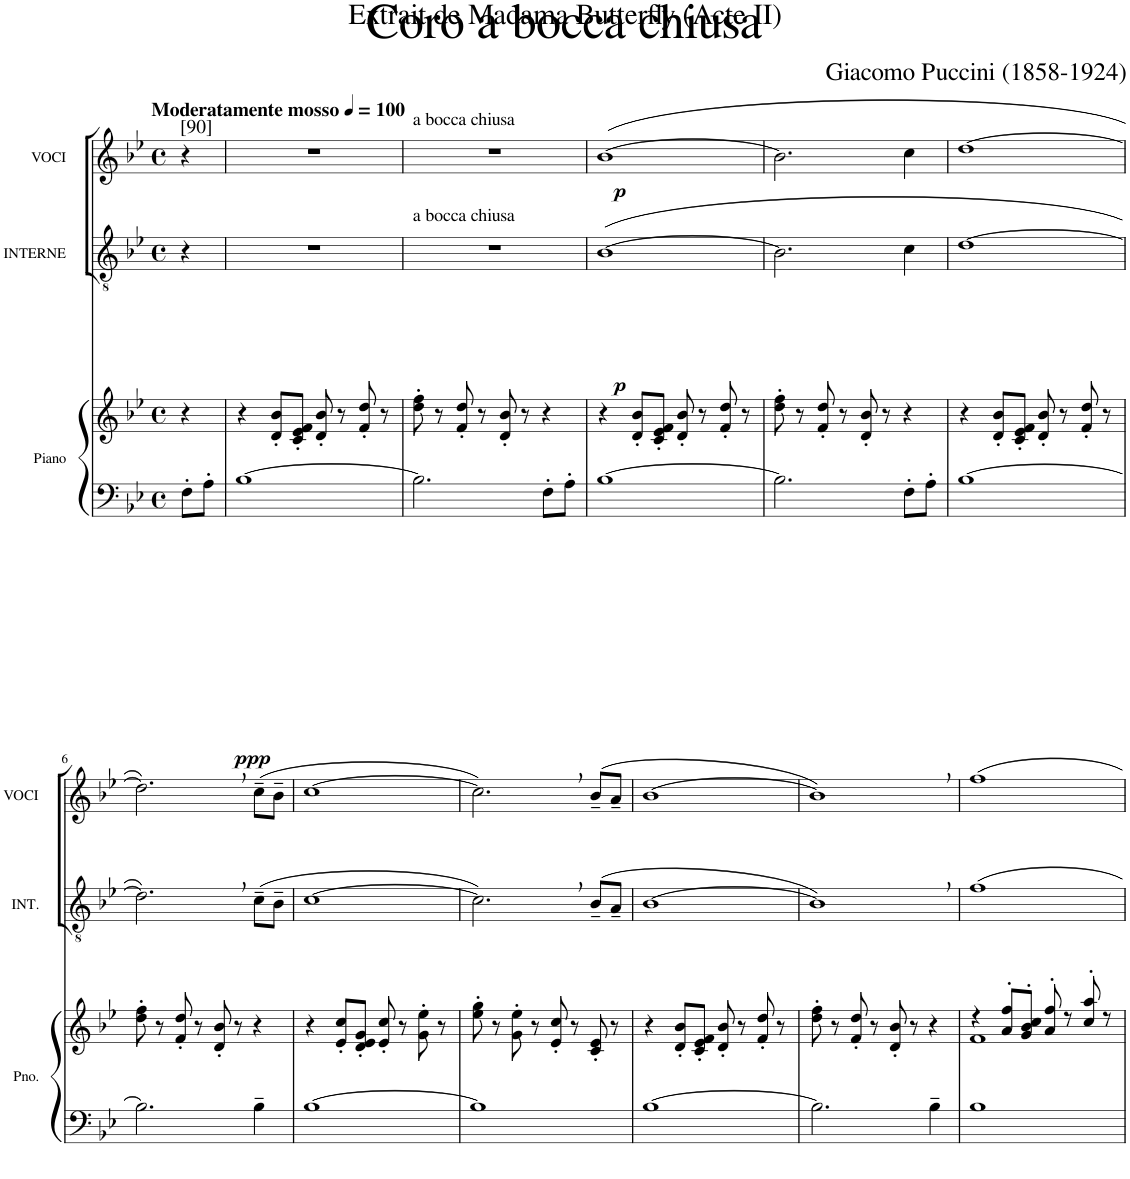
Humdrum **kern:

**kern	**kern	**dynam	**kern	**dynam	**kern	**dynam
*part3	*part3	*part3	*part2	*part2	*part1	*part1
*staff4	*staff3	*staff3/4	*staff2	*staff2	*staff1	*staff1
*I"Piano	*	*	*I"INTERNE	*	*I"VOCI	*
*I'Pno.	*	*	*I'INT.	*	*I'VOCI	*
*clefF4	*clefG2	*	*clefGv2	*	*clefG2	*
*k[b-e-]	*k[b-e-]	*	*k[b-e-]	*	*k[b-e-]	*
*M4/4	*M4/4	*	*M4/4	*	*M4/4	*
*met(c)	*met(c)	*	*met(c)	*	*met(c)	*
*MM100	*MM100	*	*MM100	*	*MM100	*
=	=	=	=	=	=	=
!	!	!	!	!	!LO:TX:a:B:t=Moderatamente mosso	!
!	!	!	!	!	!LO:TX:a:t=[90]	!
!	!	!LO:DY:b=2	!	!	!	!
8F'\L	4r	ppp	4r	.	4r	.
8A'\J	.	.	.	.	.	.
=1	=1	=1	=1	=1	=1	=1
[1B-	4r	.	1r	.	1r	.
.	8d/' 8b-/'L	.	.	.	.	.
.	8c/' 8e-/' 8f/'J	.	.	.	.	.
.	8d/' 8b-/'	.	.	.	.	.
.	8r	.	.	.	.	.
.	8f/' 8dd/'	.	.	.	.	.
.	8r	.	.	.	.	.
=2	=2	=2	=2	=2	=2	=2
!	!	!	!	!	!LO:TX:a:t=a bocca chiusa	!
!	!	!	!LO:TX:a:t=a bocca chiusa	!	!	!
2.B-\]	8dd\' 8ff\'	.	1r	.	1r	.
.	8r	.	.	.	.	.
.	8f/' 8dd/'	.	.	.	.	.
.	8r	.	.	.	.	.
.	8d/' 8b-/'	.	.	.	.	.
.	8r	.	.	.	.	.
8F'\L	4r	.	.	.	.	.
8A'\J	.	.	.	.	.	.
=3	=3	=3	=3	=3	=3	=3
!	!	!	!	!LO:DY:b	!	!LO:DY:b
[1B-	4r	.	([1B-	p	([1b-	p
.	8d/' 8b-/'L	.	.	.	.	.
.	8c/' 8e-/' 8f/'J	.	.	.	.	.
.	8d/' 8b-/'	.	.	.	.	.
.	8r	.	.	.	.	.
.	8f/' 8dd/'	.	.	.	.	.
.	8r	.	.	.	.	.
=4	=4	=4	=4	=4	=4	=4
2.B-\]	8dd\' 8ff\'	.	2.B-\]	.	2.b-\]	.
.	8r	.	.	.	.	.
.	8f/' 8dd/'	.	.	.	.	.
.	8r	.	.	.	.	.
.	8d/' 8b-/'	.	.	.	.	.
.	8r	.	.	.	.	.
8F'\L	4r	.	4c\	.	4cc\	.
8A'\J	.	.	.	.	.	.
=5	=5	=5	=5	=5	=5	=5
[1B-	4r	.	[1d	.	[1dd	.
.	8d/' 8b-/'L	.	.	.	.	.
.	8c/' 8e-/' 8f/'J	.	.	.	.	.
.	8d/' 8b-/'	.	.	.	.	.
.	8r	.	.	.	.	.
.	8f/' 8dd/'	.	.	.	.	.
.	8r	.	.	.	.	.
!!LO:LB:g=z
=6	=6	=6	=6	=6	=6	=6
2.B-\]	8dd\' 8ff\'	.	2.d,\])	.	2.dd,\])	.
.	8r	.	.	.	.	.
.	8f/' 8dd/'	.	.	.	.	.
.	8r	.	.	.	.	.
.	8d/' 8b-/'	.	.	.	.	.
.	8r	.	.	.	.	.
4B-~\	4r	.	(8c~\L	.	(8cc~\L	.
.	.	.	8B-~\J	.	8b-~\J	.
=7	=7	=7	=7	=7	=7	=7
[1B-	4r	.	[1c	.	[1cc	.
.	8e-/' 8cc/'L	.	.	.	.	.
.	8d/' 8e-/' 8g/'J	.	.	.	.	.
.	8e-/' 8cc/'	.	.	.	.	.
.	8r	.	.	.	.	.
.	8g\' 8ee-\'	.	.	.	.	.
.	8r	.	.	.	.	.
=8	=8	=8	=8	=8	=8	=8
1B-]	8ee-\' 8gg\'	.	2.c,\])	.	2.cc,\])	.
.	8r	.	.	.	.	.
.	8g\' 8ee-\'	.	.	.	.	.
.	8r	.	.	.	.	.
.	8e-/' 8cc/'	.	.	.	.	.
.	8r	.	.	.	.	.
.	8c/' 8e-/'	.	(8B-~/L	.	(8b-~/L	.
.	8r	.	8A~/J	.	8a~/J	.
=9	=9	=9	=9	=9	=9	=9
[1B-	4r	.	[1B-	.	[1b-	.
.	8d/' 8b-/'L	.	.	.	.	.
.	8c/' 8e-/' 8f/'J	.	.	.	.	.
.	8d/' 8b-/'	.	.	.	.	.
.	8r	.	.	.	.	.
.	8f/' 8dd/'	.	.	.	.	.
.	8r	.	.	.	.	.
=10	=10	=10	=10	=10	=10	=10
2.B-\]	8dd\' 8ff\'	.	1B-,])	.	1b-,])	.
.	8r	.	.	.	.	.
.	8f/' 8dd/'	.	.	.	.	.
.	8r	.	.	.	.	.
.	8d/' 8b-/'	.	.	.	.	.
.	8r	.	.	.	.	.
4B-~\	4r	.	.	.	.	.
=11	=11	=11	=11	=11	=11	=11
*	*^	*	*	*	*	*
!	!	!	!LO:DY:b=2	!	!	!	!
1B-	4r	1f	pp	1f	.	1ff	.
.	8a/' 8ff/'L	.	.	.	.	.	.
.	8g/' 8b-/' 8cc/'J	.	.	.	.	.	.
.	8a/' 8ff/'	.	.	.	.	.	.
.	8r	.	.	.	.	.	.
.	8cc/' 8aa/'	.	.	.	.	.	.
.	8r	.	.	.	.	.	.
*	*v	*v	*	*	*	*	*
=	=	=	=	=	=	=
*-	*-	*-	*-	*-	*-	*-
